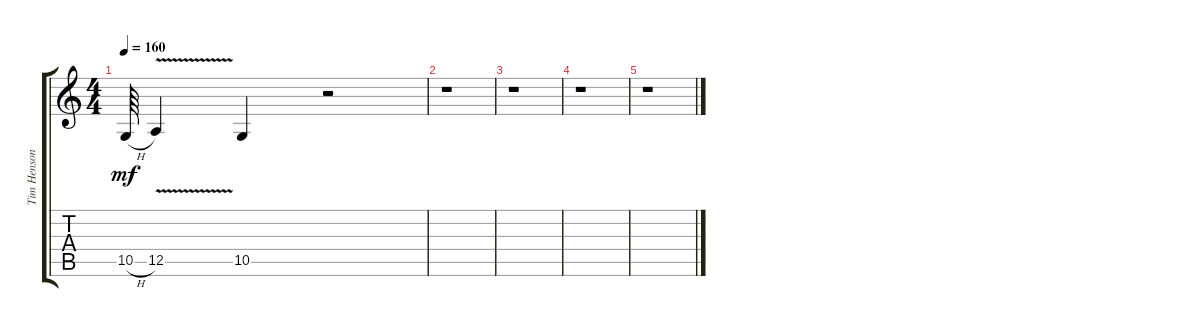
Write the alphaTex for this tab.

\track ("Tim Henson Solo" "Tim Henson") {instrument violin}
\staff {score tabs}
\tuning (E4 B3 G3 D3 A2 D2) {hide}
\ts (4 4)
\tempo 160
\clef g2
\ks c
10.5{h}.64{dy mf} 12.5{v}.4 10.5.4 r.2 |
r.1 |
r.1 |
r.1 |
r.1
